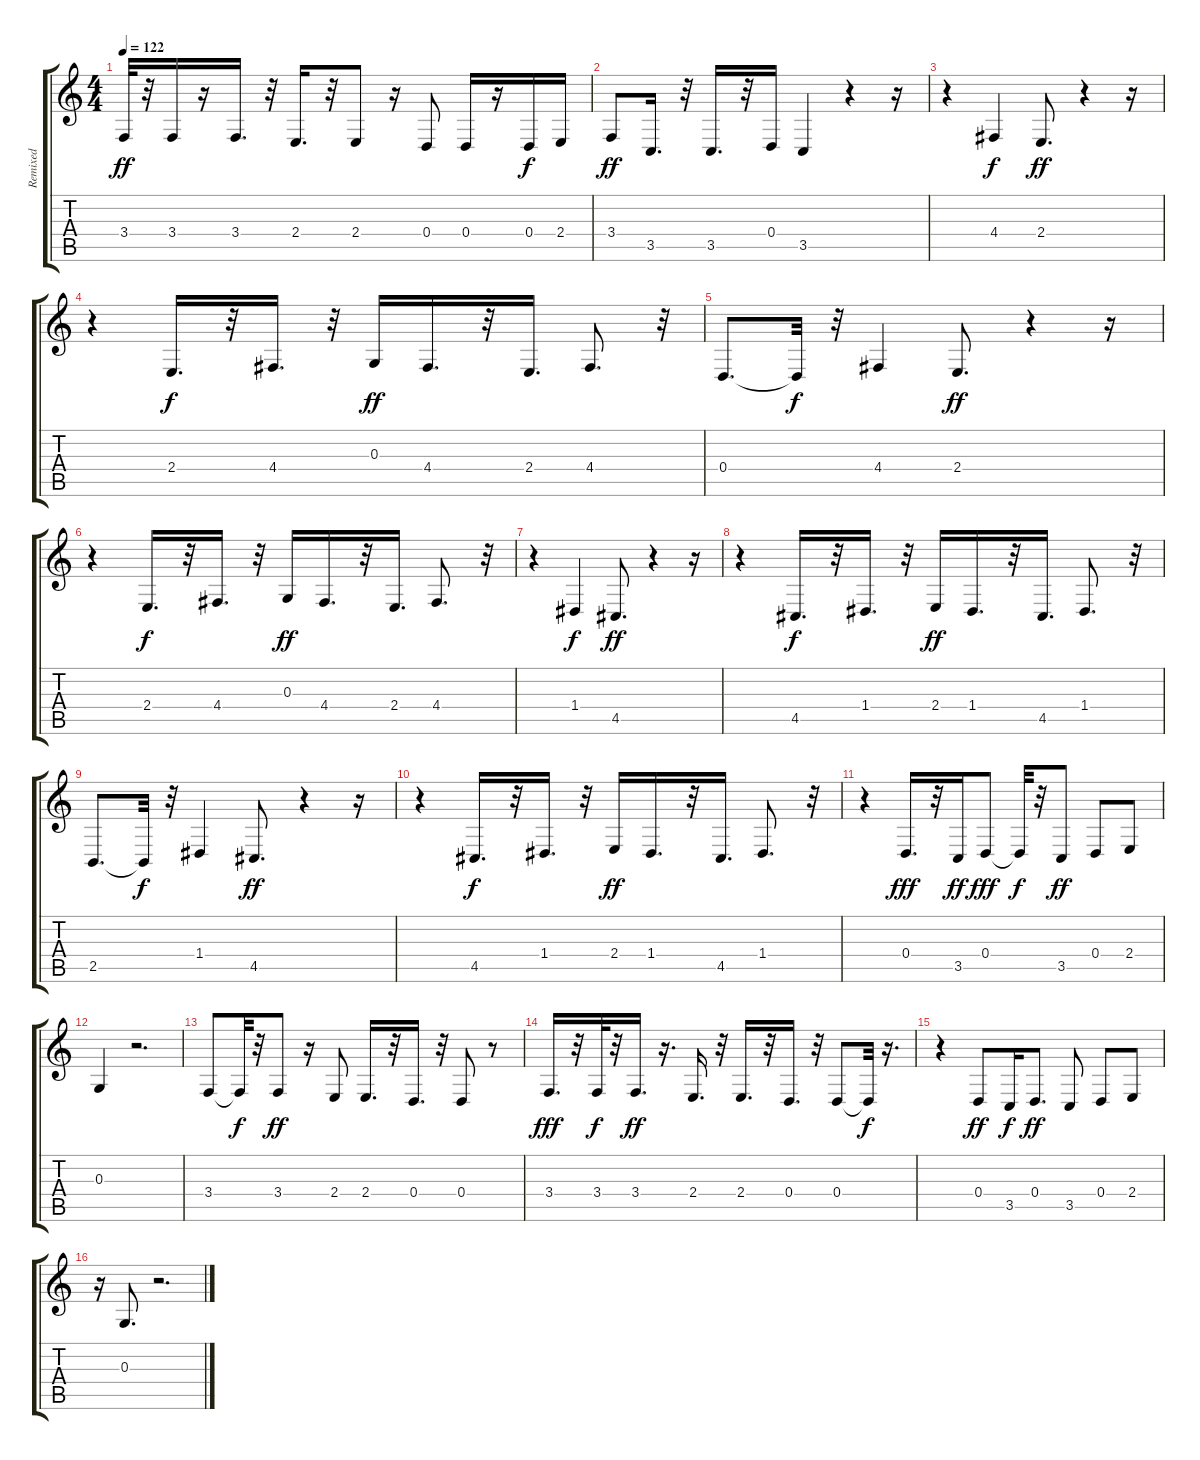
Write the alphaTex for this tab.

\track ("Remixed" "Remixed") {instrument voiceoohs}
\staff {score tabs}
\tuning (E4 B3 G3 D3 A2 E2) {hide}
\ts (4 4)
\tempo 122
\clef g2
\ks c
3.4.32{dy ff} r.32 3.4.16 r.16 3.4.16{d} r.32 2.4.16{d} r.32 2.4.8 r.16 0.4.8 0.4.16 r.16 0.4.16{dy f} 2.4.16 |
3.4.8{dy ff} 3.5.16{d} r.32 3.5.16{d} r.32 0.4.16 3.5.4 r.4 r.16 |
r.4 4.4.4{dy f} 2.4.8{d dy ff} r.4 r.16 |
r.4 2.4.16{d dy f} r.32 4.4.16{d} r.32 0.3.16{dy ff} 4.4.16{d} r.32 2.4.16{d} 4.4.8{d} r.32 |
0.4.8{d} 0.4{t}.32{dy f} r.32 4.4.4 2.4.8{d dy ff} r.4 r.16 |
r.4 2.4.16{d dy f} r.32 4.4.16{d} r.32 0.3.16{dy ff} 4.4.16{d} r.32 2.4.16{d} 4.4.8{d} r.32 |
r.4 1.4.4{dy f} 4.5.8{d dy ff} r.4 r.16 |
r.4 4.5.16{d dy f} r.32 1.4.16{d} r.32 2.4.16{dy ff} 1.4.16{d} r.32 4.5.16{d} 1.4.8{d} r.32 |
2.5.8{d} 2.5{t}.32{dy f} r.32 1.4.4 4.5.8{d dy ff} r.4 r.16 |
r.4 4.5.16{d dy f} r.32 1.4.16{d} r.32 2.4.16{dy ff} 1.4.16{d} r.32 4.5.16{d} 1.4.8{d} r.32 |
r.4 0.4.16{d dy fff} r.32 3.5.16{dy ff} 0.4.8{dy fff} 0.4{t}.32{dy f} r.32 3.5.8{dy ff} 0.4.8 2.4.8 |
0.3.4 r.2{d} |
3.4.8 3.4{t}.32{dy f} r.32 3.4.8{dy ff} r.16 2.4.8 2.4.16{d} r.32 0.4.16{d} r.32 0.4.8 r.8 |
3.4.16{d dy fff} r.32 3.4.32{dy f} r.32 3.4.16{d dy ff} r.16{d} 2.4.16{d} r.32 2.4.16{d} r.32 0.4.16{d} r.32 0.4.8 0.4{t}.32{dy f} r.16{d} |
r.4 0.4.8{dy ff} 3.5.16{dy f} 0.4.8{d dy ff} 3.5.8 0.4.8 2.4.8 |
r.16 0.3.8{d} r.2{d}
